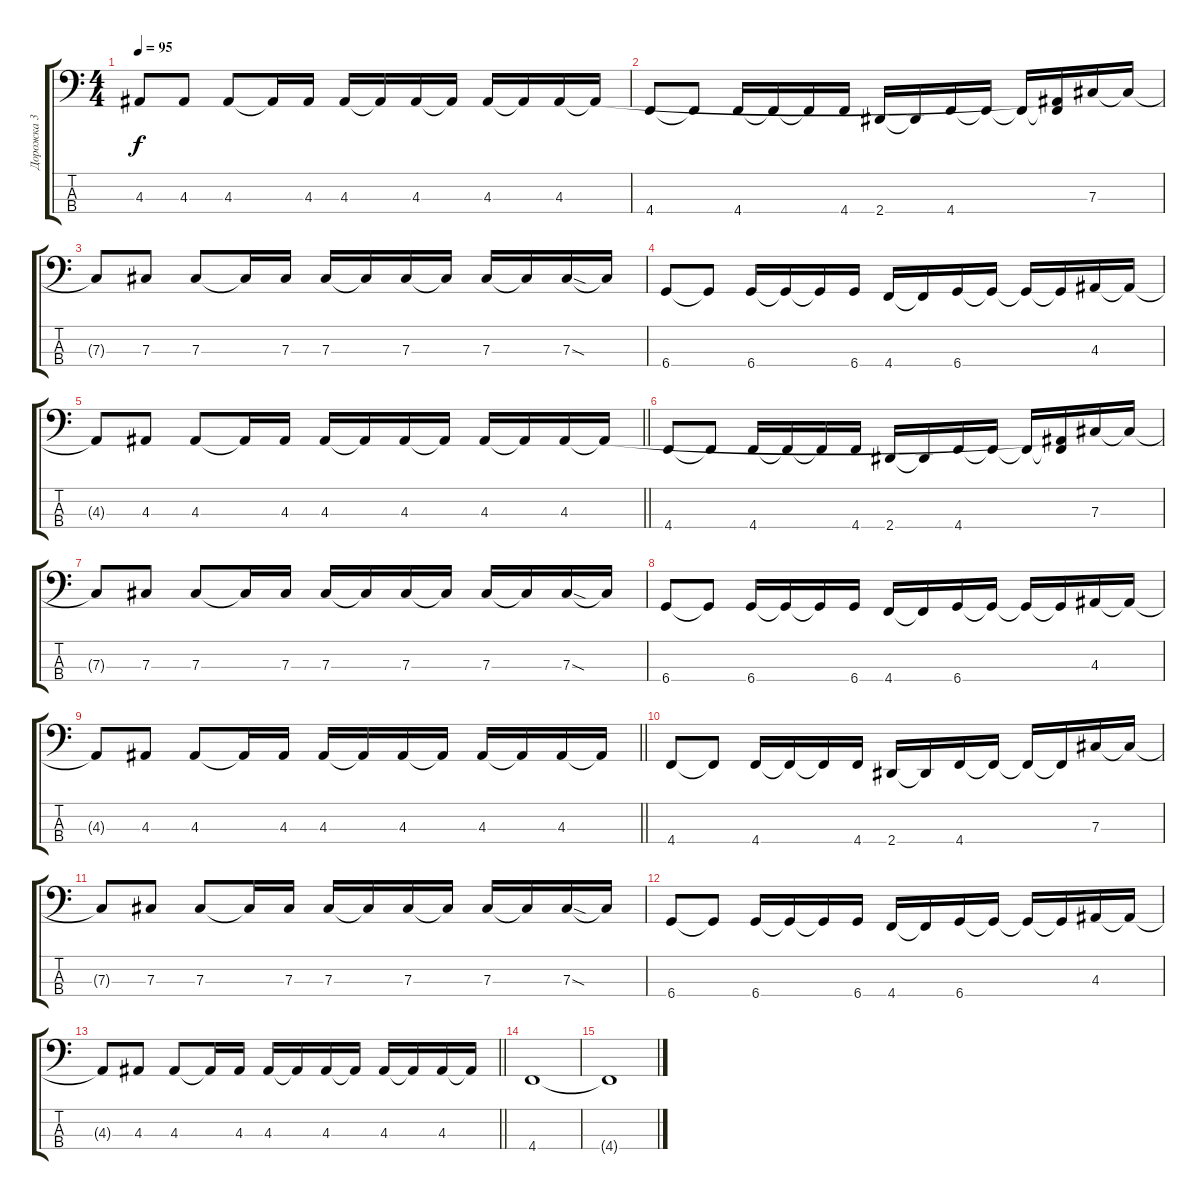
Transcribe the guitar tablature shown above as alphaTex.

\track ("Дорожка 3" "Дорожка 3") {instrument electricbasspick}
\staff {score tabs}
\tuning (E2 B1 Gb1 Db1) {hide}
\ts (4 4)
\tempo 95
\clef f4
\ks c
4.3{t}.8{dy f} 4.3.8 4.3.8 4.3{t}.16 4.3.16 4.3.16 4.3{t}.16 4.3.16 4.3{t}.16 4.3.16 4.3{t}.16 4.3.16 4.3{t}.16 |
4.4.8 4.4{t}.8 4.4.16 4.4{t}.16 4.4{t}.16 4.4.16 2.4.16 2.4{t}.16 4.4.16 4.4{t}.16 4.4{t}.16 (4.3{t} 4.4{t}).16 7.3.16 7.3{t}.16 |
7.3{t}.8 7.3.8 7.3.8 7.3{t}.16 7.3.16 7.3.16 7.3{t}.16 7.3.16 7.3{t}.16 7.3.16 7.3{t}.16 7.3{sod}.16 7.3{t}.16 |
6.4.8 6.4{t}.8 6.4.16 6.4{t}.16 6.4{t}.16 6.4.16 4.4.16 4.4{t}.16 6.4.16 6.4{t}.16 6.4{t}.16 6.4{t}.16 4.3.16 4.3{t}.16 |
\barLineRight lightlight
4.3{t}.8 4.3.8 4.3.8 4.3{t}.16 4.3.16 4.3.16 4.3{t}.16 4.3.16 4.3{t}.16 4.3.16 4.3{t}.16 4.3.16 4.3{t}.16 |
4.4.8 4.4{t}.8 4.4.16 4.4{t}.16 4.4{t}.16 4.4.16 2.4.16 2.4{t}.16 4.4.16 4.4{t}.16 4.4{t}.16 (4.3{t} 4.4{t}).16 7.3.16 7.3{t}.16 |
7.3{t}.8 7.3.8 7.3.8 7.3{t}.16 7.3.16 7.3.16 7.3{t}.16 7.3.16 7.3{t}.16 7.3.16 7.3{t}.16 7.3{sod}.16 7.3{t}.16 |
6.4.8 6.4{t}.8 6.4.16 6.4{t}.16 6.4{t}.16 6.4.16 4.4.16 4.4{t}.16 6.4.16 6.4{t}.16 6.4{t}.16 6.4{t}.16 4.3.16 4.3{t}.16 |
\barLineRight lightlight
4.3{t}.8 4.3.8 4.3.8 4.3{t}.16 4.3.16 4.3.16 4.3{t}.16 4.3.16 4.3{t}.16 4.3.16 4.3{t}.16 4.3.16 4.3{t}.16 |
4.4.8 4.4{t}.8 4.4.16 4.4{t}.16 4.4{t}.16 4.4.16 2.4.16 2.4{t}.16 4.4.16 4.4{t}.16 4.4{t}.16 4.4{t}.16 7.3.16 7.3{t}.16 |
7.3{t}.8 7.3.8 7.3.8 7.3{t}.16 7.3.16 7.3.16 7.3{t}.16 7.3.16 7.3{t}.16 7.3.16 7.3{t}.16 7.3{sod}.16 7.3{t}.16 |
6.4.8 6.4{t}.8 6.4.16 6.4{t}.16 6.4{t}.16 6.4.16 4.4.16 4.4{t}.16 6.4.16 6.4{t}.16 6.4{t}.16 6.4{t}.16 4.3.16 4.3{t}.16 |
\barLineRight lightlight
4.3{t}.8 4.3.8 4.3.8 4.3{t}.16 4.3.16 4.3.16 4.3{t}.16 4.3.16 4.3{t}.16 4.3.16 4.3{t}.16 4.3.16 4.3{t}.16 |
4.4.1 |
4.4{t}.1
